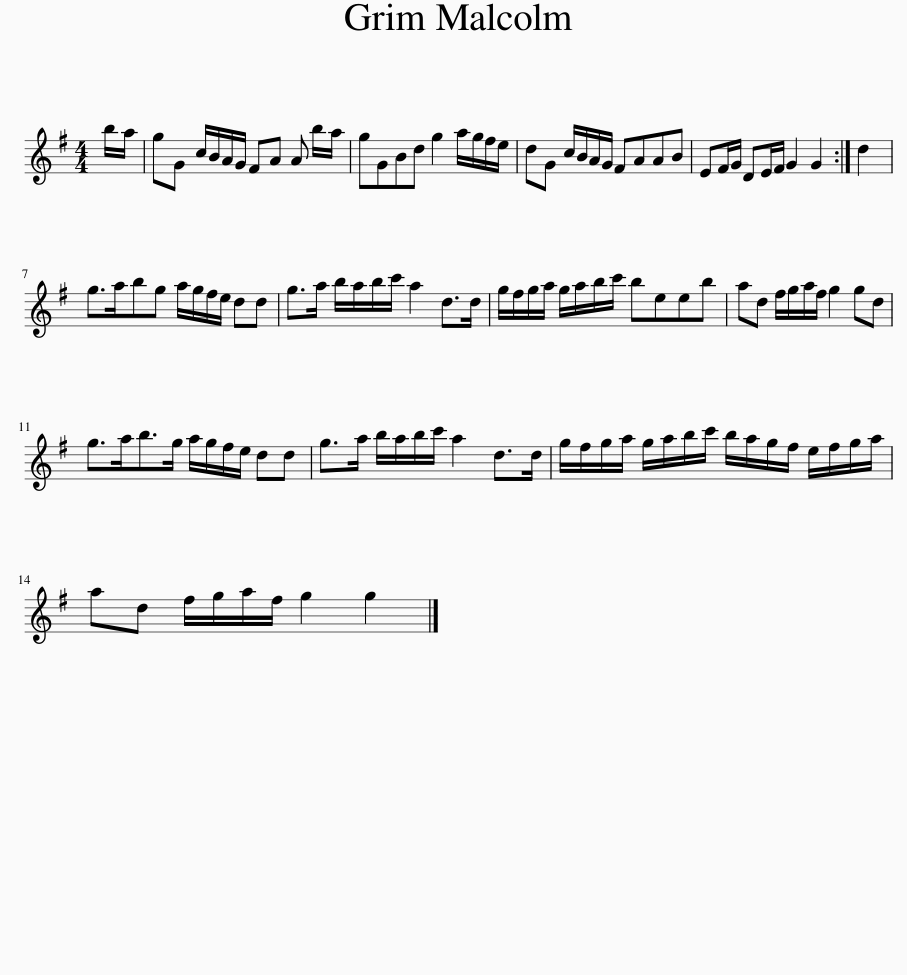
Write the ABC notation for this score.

X:1
L:1/8
M:4/4
I:linebreak $
K:G
V:1 treble
V:1
 b/a/ | gG c/B/A/G/ FA A b/a/ | gGBd g2 a/g/f/e/ | dG c/B/A/G/ FAAB | EF/G/ DE/F/ G2 G2 :| %5
 d2 |$ g>abg a/g/f/e/ dd | g>a b/a/b/c'/ a2 d>d | g/f/g/a/ g/a/b/c'/ beeb | ad f/g/a/f/ g2 gd |$ %10
 g>ab>g a/g/f/e/ dd | g>a b/a/b/c'/ a2 d>d | g/f/g/a/ g/a/b/c'/ b/a/g/f/ e/f/g/a/ |$ ad f/g/a/f/ g2 g2 |] %14
